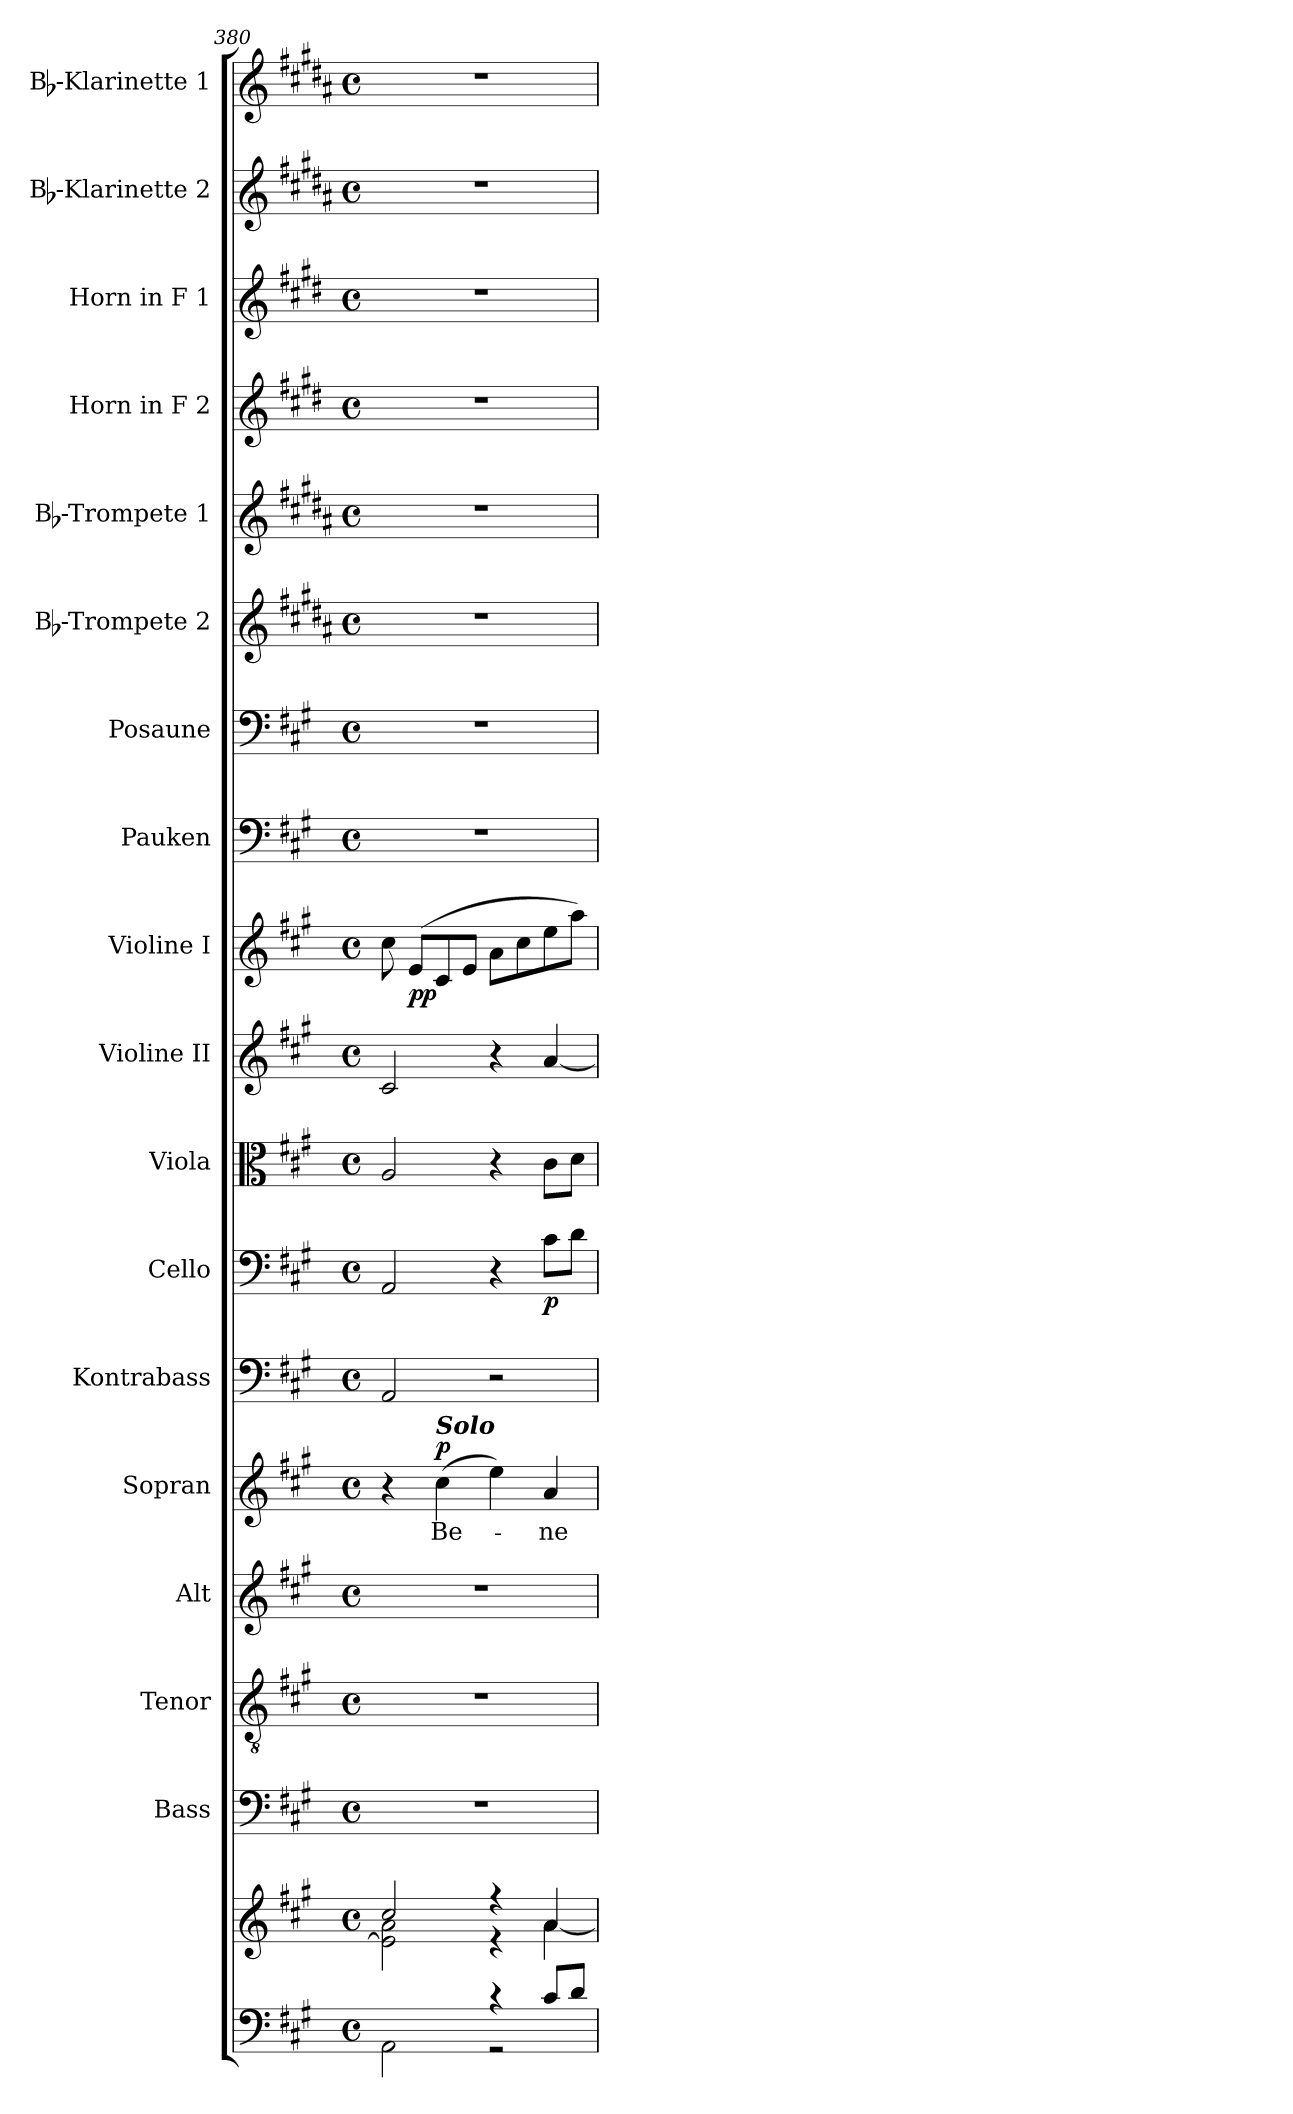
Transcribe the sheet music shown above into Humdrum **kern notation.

**kern	**kern	**kern	**kern	**kern	**kern	**text	**dynam	**kern	**kern	**dynam	**kern	**kern	**kern	**dynam	**kern	**kern	**kern	**kern	**kern	**kern	**kern	**kern
*part18	*part18	*part17	*part16	*part15	*part14	*part14	*part14	*part13	*part12	*part12	*part11	*part10	*part9	*part9	*part8	*part7	*part6	*part5	*part4	*part3	*part2	*part1
*staff19	*staff18	*staff17	*staff16	*staff15	*staff14	*staff14	*staff14	*staff13	*staff12	*staff12	*staff11	*staff10	*staff9	*staff9	*staff8	*staff7	*staff6	*staff5	*staff4	*staff3	*staff2	*staff1
*	*	*I"Bass	*I"Tenor	*I"Alt	*I"Sopran	*	*	*I"Kontrabass	*I"Cello	*	*I"Viola	*I"Violine II	*I"Violine I	*	*I"Pauken	*I"Posaune	*I"Bb-Trompete 2	*I"Bb-Trompete 1	*I"Horn in F 2	*I"Horn in F 1	*I"Bb-Klarinette 2	*I"Bb-Klarinette 1
*	*	*I'B.	*I'T.	*I'A.	*I'S.	*	*	*I'Kb.	*	*	*I'Vla.	*I'Vl. II	*I'Vl. I	*	*I'Pk.	*I'Pos.	*I'Bb Trp. 2	*I'Bb Trp. 1	*	*	*I'Bb Kl. 2	*I'Bb Kl. 1
*clefF4	*clefG2	*clefF4	*clefGv2	*clefG2	*clefG2	*	*	*clefF4	*clefF4	*	*clefC3	*clefG2	*clefG2	*	*clefF4	*clefF4	*clefG2	*clefG2	*clefG2	*clefG2	*clefG2	*clefG2
*	*	*	*	*	*	*	*	*ITrd7c12	*	*	*	*	*	*	*	*	*ITrd1c2	*ITrd1c2	*ITrd4c7	*ITrd4c7	*ITrd1c2	*ITrd1c2
*k[f#c#g#]	*k[f#c#g#]	*k[f#c#g#]	*k[f#c#g#]	*k[f#c#g#]	*k[f#c#g#]	*	*	*k[f#c#g#]	*k[f#c#g#]	*	*k[f#c#g#]	*k[f#c#g#]	*k[f#c#g#]	*	*k[f#c#g#]	*k[f#c#g#]	*k[f#c#g#]	*k[f#c#g#]	*k[f#c#g#]	*k[f#c#g#]	*k[f#c#g#]	*k[f#c#g#]
*A:	*A:	*A:	*A:	*A:	*A:	*	*	*A:	*A:	*	*A:	*A:	*A:	*	*A:	*A:	*A:	*A:	*A:	*A:	*A:	*A:
*M4/4	*M4/4	*M4/4	*M4/4	*M4/4	*M4/4	*	*	*M4/4	*M4/4	*	*M4/4	*M4/4	*M4/4	*	*M4/4	*M4/4	*M4/4	*M4/4	*M4/4	*M4/4	*M4/4	*M4/4
*met(c)	*met(c)	*met(c)	*met(c)	*met(c)	*met(c)	*	*	*met(c)	*met(c)	*	*met(c)	*met(c)	*met(c)	*	*met(c)	*met(c)	*met(c)	*met(c)	*met(c)	*met(c)	*met(c)	*met(c)
=380	=380	=380	=380	=380	=380	=380	=380	=380	=380	=380	=380	=380	=380	=380	=380	=380	=380	=380	=380	=380	=380	=380
*^	*^	*	*	*	*	*	*	*	*	*	*	*	*	*	*	*	*	*	*	*	*	*
2ryy	2AA\	2cc#/	2e\] 2a\	1r	1r	1r	4r	.	.	2AAA/	2AA/	.	2A/	2c#/	8cc#\	.	1r	1r	1r	1r	1r	1r	1r	1r
!	!	!	!	!	!	!	!	!	!	!	!	!	!	!	!	!LO:DY:b	!	!	!	!	!	!	!	!
.	.	.	.	.	.	.	.	.	.	.	.	.	.	.	(>8e/L	pp	.	.	.	.	.	.	.	.
!	!	!	!	!	!	!	!LO:TX:a:Bi:t=Solo	!	!	!	!	!	!	!	!	!	!	!	!	!	!	!	!	!
!	!	!	!	!	!	!	!	!LO:LY:b	!LO:DY:a	!	!	!	!	!	!	!	!	!	!	!	!	!	!	!
.	.	.	.	.	.	.	(>4cc#\	Be-	p	.	.	.	.	.	8c#/	.	.	.	.	.	.	.	.	.
.	.	.	.	.	.	.	.	.	.	.	.	.	.	.	8e/J	.	.	.	.	.	.	.	.	.
4rc	2rAA	4r	4r	.	.	.	4ee\)	.	.	2r	4r	.	4r	4r	8a\L	.	.	.	.	.	.	.	.	.
.	.	.	.	.	.	.	.	.	.	.	.	.	.	.	8cc#\	.	.	.	.	.	.	.	.	.
!	!	!	!	!	!	!	!	!LO:LY:b	!	!	!	!LO:DY:b	!	!	!	!	!	!	!	!	!	!	!	!
8c#/L	.	4a/	[<4a\	.	.	.	4a/	-ne-	.	.	8c#\L	p	8c#\L	[4a/	8ee\	.	.	.	.	.	.	.	.	.
8d/J	.	.	.	.	.	.	.	.	.	.	8d\J	.	8d\J	.	8aa\J)	.	.	.	.	.	.	.	.	.
*v	*v	*	*	*	*	*	*	*	*	*	*	*	*	*	*	*	*	*	*	*	*	*	*	*
*	*v	*v	*	*	*	*	*	*	*	*	*	*	*	*	*	*	*	*	*	*	*	*	*
=	=	=	=	=	=	=	=	=	=	=	=	=	=	=	=	=	=	=	=	=	=	=
*-	*-	*-	*-	*-	*-	*-	*-	*-	*-	*-	*-	*-	*-	*-	*-	*-	*-	*-	*-	*-	*-	*-
